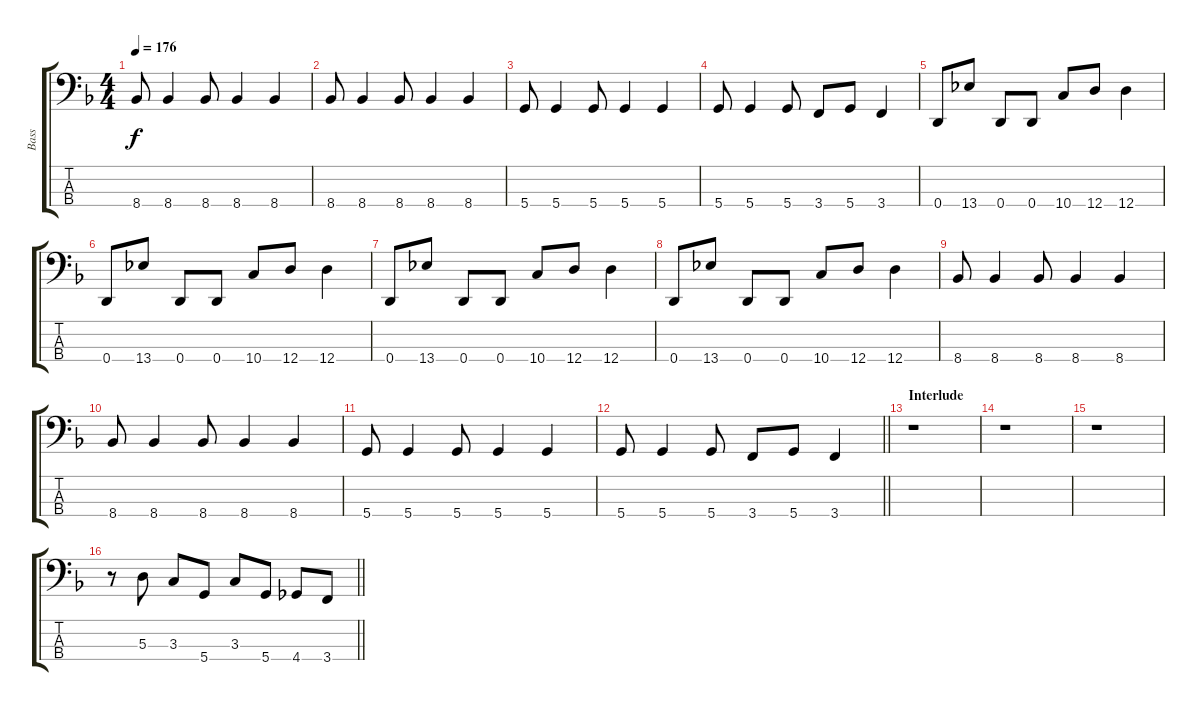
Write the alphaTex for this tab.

\track ("Bass" "Bass") {instrument electricbassfinger}
\staff {score tabs}
\tuning (G2 D2 A1 D1) {hide}
\ts (4 4)
\tempo 176
\clef f4
\ks f
8.4.8{dy f} 8.4.4 8.4.8 8.4.4 8.4.4 |
8.4.8 8.4.4 8.4.8 8.4.4 8.4.4 |
5.4.8 5.4.4 5.4.8 5.4.4 5.4.4 |
5.4.8 5.4.4 5.4.8 3.4.8 5.4.8 3.4.4 |
0.4.8 13.4.8 0.4.8 0.4.8 10.4.8 12.4.8 12.4.4 |
0.4.8 13.4.8 0.4.8 0.4.8 10.4.8 12.4.8 12.4.4 |
0.4.8 13.4.8 0.4.8 0.4.8 10.4.8 12.4.8 12.4.4 |
0.4.8 13.4.8 0.4.8 0.4.8 10.4.8 12.4.8 12.4.4 |
8.4.8 8.4.4 8.4.8 8.4.4 8.4.4 |
8.4.8 8.4.4 8.4.8 8.4.4 8.4.4 |
5.4.8 5.4.4 5.4.8 5.4.4 5.4.4 |
\barLineRight lightlight
5.4.8 5.4.4 5.4.8 3.4.8 5.4.8 3.4.4 |
\section ("" "Interlude")
r.1 |
r.1 |
r.1 |
\barLineRight lightlight
r.8 5.3.8 3.3.8 5.4.8 3.3.8 5.4.8 4.4.8 3.4.8
